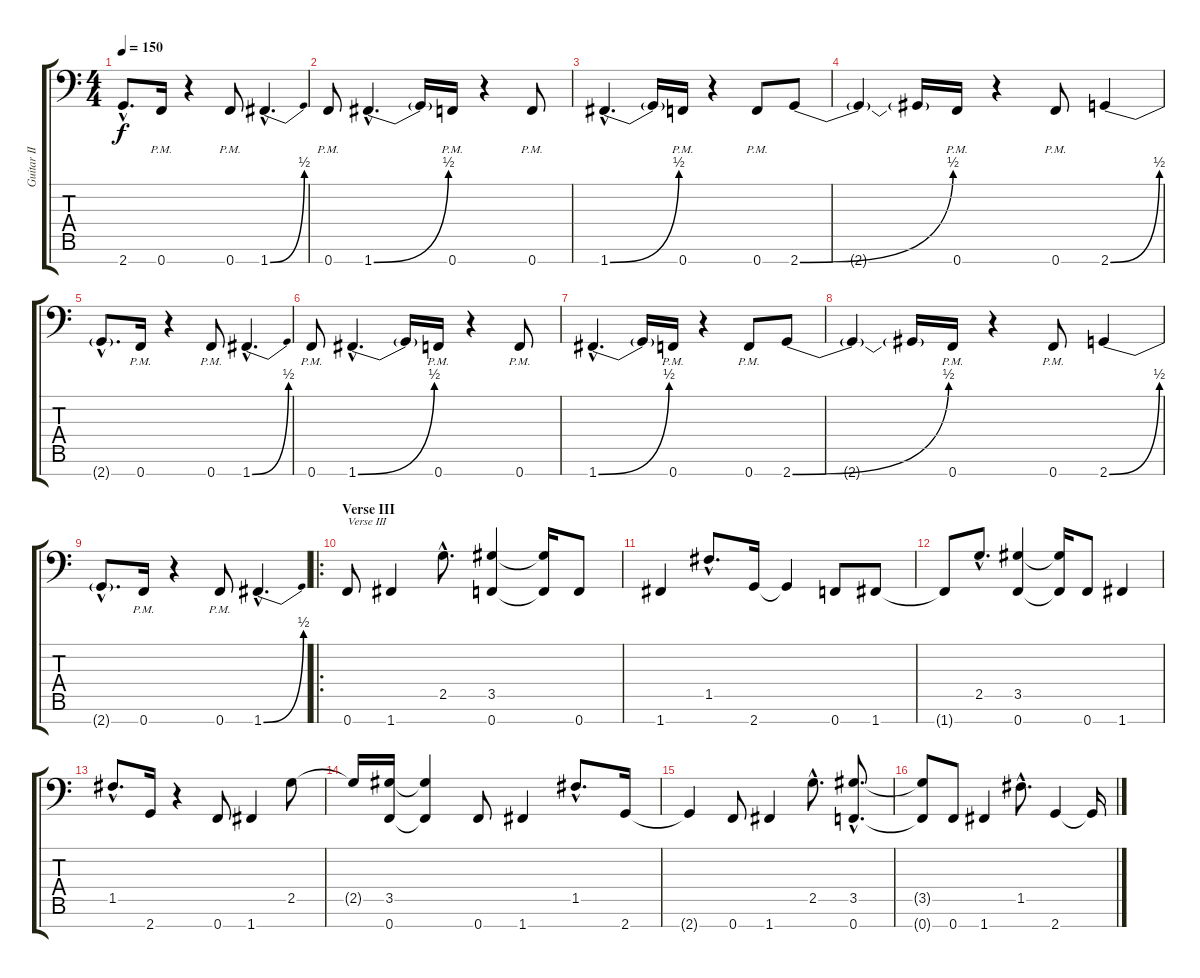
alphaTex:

\track ("Guitar II [Martin Hagstrom]" "Guitar II ") {instrument distortionguitar}
\staff {score tabs}
\tuning (C4 G3 Eb3 Bb2 F2 C2 F1) {hide}
\ts (4 4)
\tempo 150
\clef f4
\ks c
2.7{hac t}.8{d dy f} 0.7{pm}.16 r.4 0.7{pm}.8 1.7{be (bend 0 0 60 2) hac}.4{d} |
0.7{pm}.8 1.7{be (bend 0 0 60 2) hac}.4{d} 1.7{t}.16 0.7{pm}.16 r.4 0.7{pm}.8 |
1.7{be (bend 0 0 60 2) hac}.4{d} 1.7{t}.16 0.7{pm}.16 r.4 0.7{pm}.8 2.7{be (bend 0 0 60 2)}.8 |
2.7{t}.4 2.7{t}.16 0.7{pm}.16 r.4 0.7{pm}.8 2.7{be (bend 0 0 60 2)}.4 |
2.7{hac t}.8{d} 0.7{pm}.16 r.4 0.7{pm}.8 1.7{be (bend 0 0 60 2) hac}.4{d} |
0.7{pm}.8 1.7{be (bend 0 0 60 2) hac}.4{d} 1.7{t}.16 0.7{pm}.16 r.4 0.7{pm}.8 |
1.7{be (bend 0 0 60 2) hac}.4{d} 1.7{t}.16 0.7{pm}.16 r.4 0.7{pm}.8 2.7{be (bend 0 0 60 2)}.8 |
2.7{t}.4 2.7{t}.16 0.7{pm}.16 r.4 0.7{pm}.8 2.7{be (bend 0 0 60 2)}.4 |
2.7{hac t}.8{d} 0.7{pm}.16 r.4 0.7{pm}.8 1.7{be (bend 0 0 60 2) hac}.4{d} |
\ro
\section ("" "Verse III")
0.7.8{txt "Verse III"} 1.7.4 2.5{hac}.8{d} (3.5 0.7).4 (3.5{t} 0.7{t}).16 0.7.8 |
1.7.4 1.5{hac}.8{d} 2.7.16 2.7{t}.4 0.7.8 1.7.8 |
1.7{t}.8 2.5{hac}.8{d} (3.5 0.7).4 (3.5{t} 0.7{t}).16 0.7.8 1.7.4 |
1.5{hac}.8{d} 2.7.16 r.4 0.7.8 1.7.4 2.5.8 |
2.5{t}.16 (3.5 0.7).16 (3.5{t} 0.7{t}).4 0.7.8 1.7.4 1.5{hac}.8{d} 2.7.16 |
2.7{t}.4 0.7.8 1.7.4 2.5{hac}.8{d} (3.5{hac} 0.7{hac}).8{d} |
(3.5{t} 0.7{t}).8 0.7.8 1.7.4 1.5{hac}.8{d} 2.7.4 2.7{t}.16
